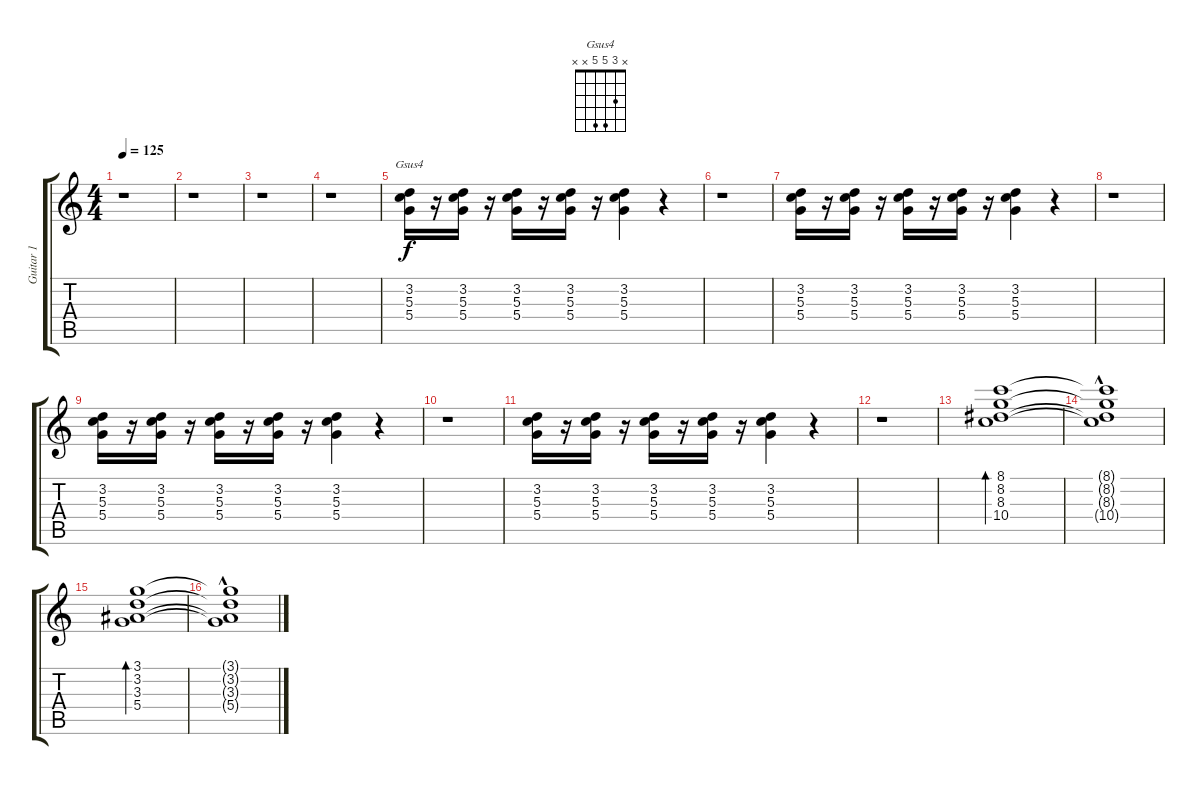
\track ("Guitar 1" "Guitar 1") {instrument electricguitarclean}
\staff {score tabs}
\tuning (E4 B3 G3 D3 A2 E2) {hide}
\chord ("Gsus4" x 3 5 5 x x)
\ts (4 4)
\tempo 125
\clef g2
\ks c
r.1{dy f instrument electricguitarclean} |
r.1 |
r.1 |
r.1 |
(3.2 5.3 5.4).16{ch "Gsus4"} r.16 (3.2 5.3 5.4).16 r.16 (3.2 5.3 5.4).16 r.16 (3.2 5.3 5.4).16 r.16 (3.2 5.3 5.4).4 r.4 |
r.1 |
(3.2 5.3 5.4).16 r.16 (3.2 5.3 5.4).16 r.16 (3.2 5.3 5.4).16 r.16 (3.2 5.3 5.4).16 r.16 (3.2 5.3 5.4).4 r.4 |
r.1 |
(3.2 5.3 5.4).16 r.16 (3.2 5.3 5.4).16 r.16 (3.2 5.3 5.4).16 r.16 (3.2 5.3 5.4).16 r.16 (3.2 5.3 5.4).4 r.4 |
r.1 |
(3.2 5.3 5.4).16 r.16 (3.2 5.3 5.4).16 r.16 (3.2 5.3 5.4).16 r.16 (3.2 5.3 5.4).16 r.16 (3.2 5.3 5.4).4 r.4 |
r.1 |
(8.1 8.2 8.3 10.4).1{bd 240} |
(8.1{hac t} 8.2{t} 8.3{t} 10.4{t}).1 |
(3.1 3.2 3.3 5.4).1{bd 240} |
(3.1{hac t} 3.2{t} 3.3{t} 5.4{t}).1
